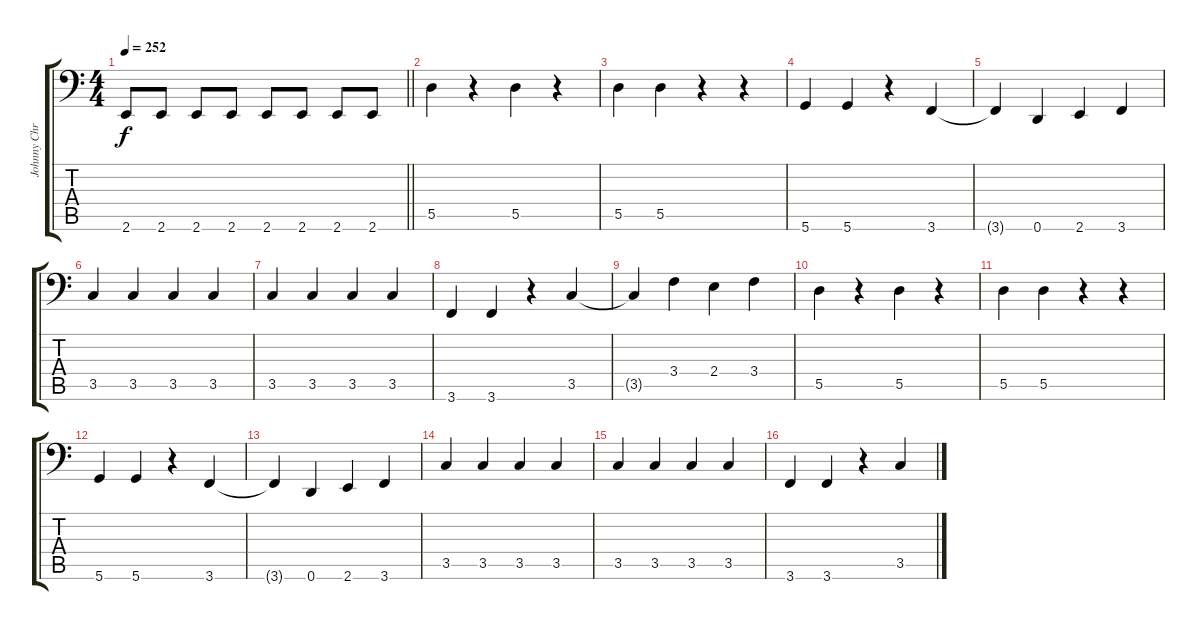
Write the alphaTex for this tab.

\track ("Johnny Christ" "Johnny Chr") {instrument electricbasspick}
\staff {score tabs}
\tuning (E3 B2 G2 D2 A1 D1) {hide}
\ts (4 4)
\tempo 252
\clef f4
\barLineRight lightlight
\ks c
2.6.8{dy f} 2.6.8 2.6.8 2.6.8 2.6.8 2.6.8 2.6.8 2.6.8 |
5.5.4 r.4 5.5.4 r.4 |
5.5.4 5.5.4 r.4 r.4 |
5.6.4 5.6.4 r.4 3.6.4 |
3.6{t}.4 0.6.4 2.6.4 3.6.4 |
3.5.4 3.5.4 3.5.4 3.5.4 |
3.5.4 3.5.4 3.5.4 3.5.4 |
3.6.4 3.6.4 r.4 3.5.4 |
3.5{t}.4 3.4.4 2.4.4 3.4.4 |
5.5.4 r.4 5.5.4 r.4 |
5.5.4 5.5.4 r.4 r.4 |
5.6.4 5.6.4 r.4 3.6.4 |
3.6{t}.4 0.6.4 2.6.4 3.6.4 |
3.5.4 3.5.4 3.5.4 3.5.4 |
3.5.4 3.5.4 3.5.4 3.5.4 |
3.6.4 3.6.4 r.4 3.5.4
